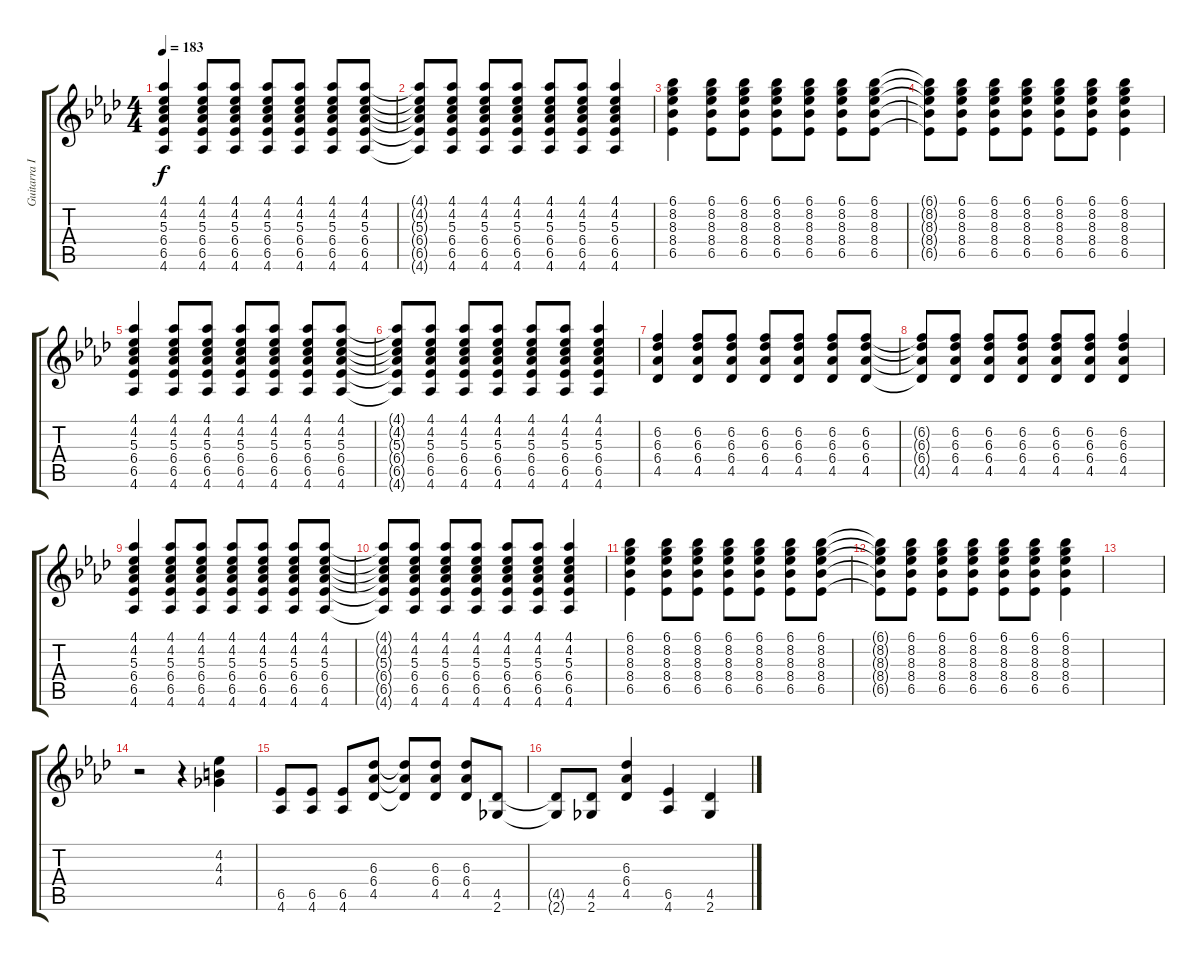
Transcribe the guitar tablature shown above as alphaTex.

\track ("Guitarra II" "Guitarra I") {instrument distortionguitar}
\staff {score tabs}
\tuning (E4 B3 G3 D3 A2 E2) {hide}
\ts (4 4)
\tempo 183
\clef g2
\ks ab
(4.1 4.2 5.3 6.4 6.5 4.6).4{dy f} (4.1 4.2 5.3 6.4 6.5 4.6).8 (4.1 4.2 5.3 6.4 6.5 4.6).8 (4.1 4.2 5.3 6.4 6.5 4.6).8 (4.1 4.2 5.3 6.4 6.5 4.6).8 (4.1 4.2 5.3 6.4 6.5 4.6).8 (4.1 4.2 5.3 6.4 6.5 4.6).8 |
(4.1{t} 4.2{t} 5.3{t} 6.4{t} 6.5{t} 4.6{t}).8 (4.1 4.2 5.3 6.4 6.5 4.6).8 (4.1 4.2 5.3 6.4 6.5 4.6).8 (4.1 4.2 5.3 6.4 6.5 4.6).8 (4.1 4.2 5.3 6.4 6.5 4.6).8 (4.1 4.2 5.3 6.4 6.5 4.6).8 (4.1 4.2 5.3 6.4 6.5 4.6).4 |
(6.1 8.2 8.3 8.4 6.5).4 (6.1 8.2 8.3 8.4 6.5).8 (6.1 8.2 8.3 8.4 6.5).8 (6.1 8.2 8.3 8.4 6.5).8 (6.1 8.2 8.3 8.4 6.5).8 (6.1 8.2 8.3 8.4 6.5).8 (6.1 8.2 8.3 8.4 6.5).8 |
(6.1{t} 8.2{t} 8.3{t} 8.4{t} 6.5{t}).8 (6.1 8.2 8.3 8.4 6.5).8 (6.1 8.2 8.3 8.4 6.5).8 (6.1 8.2 8.3 8.4 6.5).8 (6.1 8.2 8.3 8.4 6.5).8 (6.1 8.2 8.3 8.4 6.5).8 (6.1 8.2 8.3 8.4 6.5).4 |
(4.1 4.2 5.3 6.4 6.5 4.6).4 (4.1 4.2 5.3 6.4 6.5 4.6).8 (4.1 4.2 5.3 6.4 6.5 4.6).8 (4.1 4.2 5.3 6.4 6.5 4.6).8 (4.1 4.2 5.3 6.4 6.5 4.6).8 (4.1 4.2 5.3 6.4 6.5 4.6).8 (4.1 4.2 5.3 6.4 6.5 4.6).8 |
(4.1{t} 4.2{t} 5.3{t} 6.4{t} 6.5{t} 4.6{t}).8 (4.1 4.2 5.3 6.4 6.5 4.6).8 (4.1 4.2 5.3 6.4 6.5 4.6).8 (4.1 4.2 5.3 6.4 6.5 4.6).8 (4.1 4.2 5.3 6.4 6.5 4.6).8 (4.1 4.2 5.3 6.4 6.5 4.6).8 (4.1 4.2 5.3 6.4 6.5 4.6).4 |
(6.2 6.3 6.4 4.5).4 (6.2 6.3 6.4 4.5).8 (6.2 6.3 6.4 4.5).8 (6.2 6.3 6.4 4.5).8 (6.2 6.3 6.4 4.5).8 (6.2 6.3 6.4 4.5).8 (6.2 6.3 6.4 4.5).8 |
(6.2{t} 6.3{t} 6.4{t} 4.5{t}).8 (6.2 6.3 6.4 4.5).8 (6.2 6.3 6.4 4.5).8 (6.2 6.3 6.4 4.5).8 (6.2 6.3 6.4 4.5).8 (6.2 6.3 6.4 4.5).8 (6.2 6.3 6.4 4.5).4 |
(4.1 4.2 5.3 6.4 6.5 4.6).4 (4.1 4.2 5.3 6.4 6.5 4.6).8 (4.1 4.2 5.3 6.4 6.5 4.6).8 (4.1 4.2 5.3 6.4 6.5 4.6).8 (4.1 4.2 5.3 6.4 6.5 4.6).8 (4.1 4.2 5.3 6.4 6.5 4.6).8 (4.1 4.2 5.3 6.4 6.5 4.6).8 |
(4.1{t} 4.2{t} 5.3{t} 6.4{t} 6.5{t} 4.6{t}).8 (4.1 4.2 5.3 6.4 6.5 4.6).8 (4.1 4.2 5.3 6.4 6.5 4.6).8 (4.1 4.2 5.3 6.4 6.5 4.6).8 (4.1 4.2 5.3 6.4 6.5 4.6).8 (4.1 4.2 5.3 6.4 6.5 4.6).8 (4.1 4.2 5.3 6.4 6.5 4.6).4 |
(6.1 8.2 8.3 8.4 6.5).4 (6.1 8.2 8.3 8.4 6.5).8 (6.1 8.2 8.3 8.4 6.5).8 (6.1 8.2 8.3 8.4 6.5).8 (6.1 8.2 8.3 8.4 6.5).8 (6.1 8.2 8.3 8.4 6.5).8 (6.1 8.2 8.3 8.4 6.5).8 |
(6.1{t} 8.2{t} 8.3{t} 8.4{t} 6.5{t}).8 (6.1 8.2 8.3 8.4 6.5).8 (6.1 8.2 8.3 8.4 6.5).8 (6.1 8.2 8.3 8.4 6.5).8 (6.1 8.2 8.3 8.4 6.5).8 (6.1 8.2 8.3 8.4 6.5).8 (6.1 8.2 8.3 8.4 6.5).4 |
|
r.2 r.4 (4.2 4.3 4.4).4{volume 16 balance 0} |
(6.5 4.6).8 (6.5 4.6).8 (6.5 4.6).8 (6.3 6.4 4.5).8 (6.3{t} 6.4{t} 4.5{t}).8 (6.3 6.4 4.5).8 (6.3 6.4 4.5).8 (4.5 2.6).8 |
(4.5{t} 2.6{t}).8 (4.5 2.6).8 (6.3 6.4 4.5).4 (6.5 4.6).4 (4.5 2.6).4
